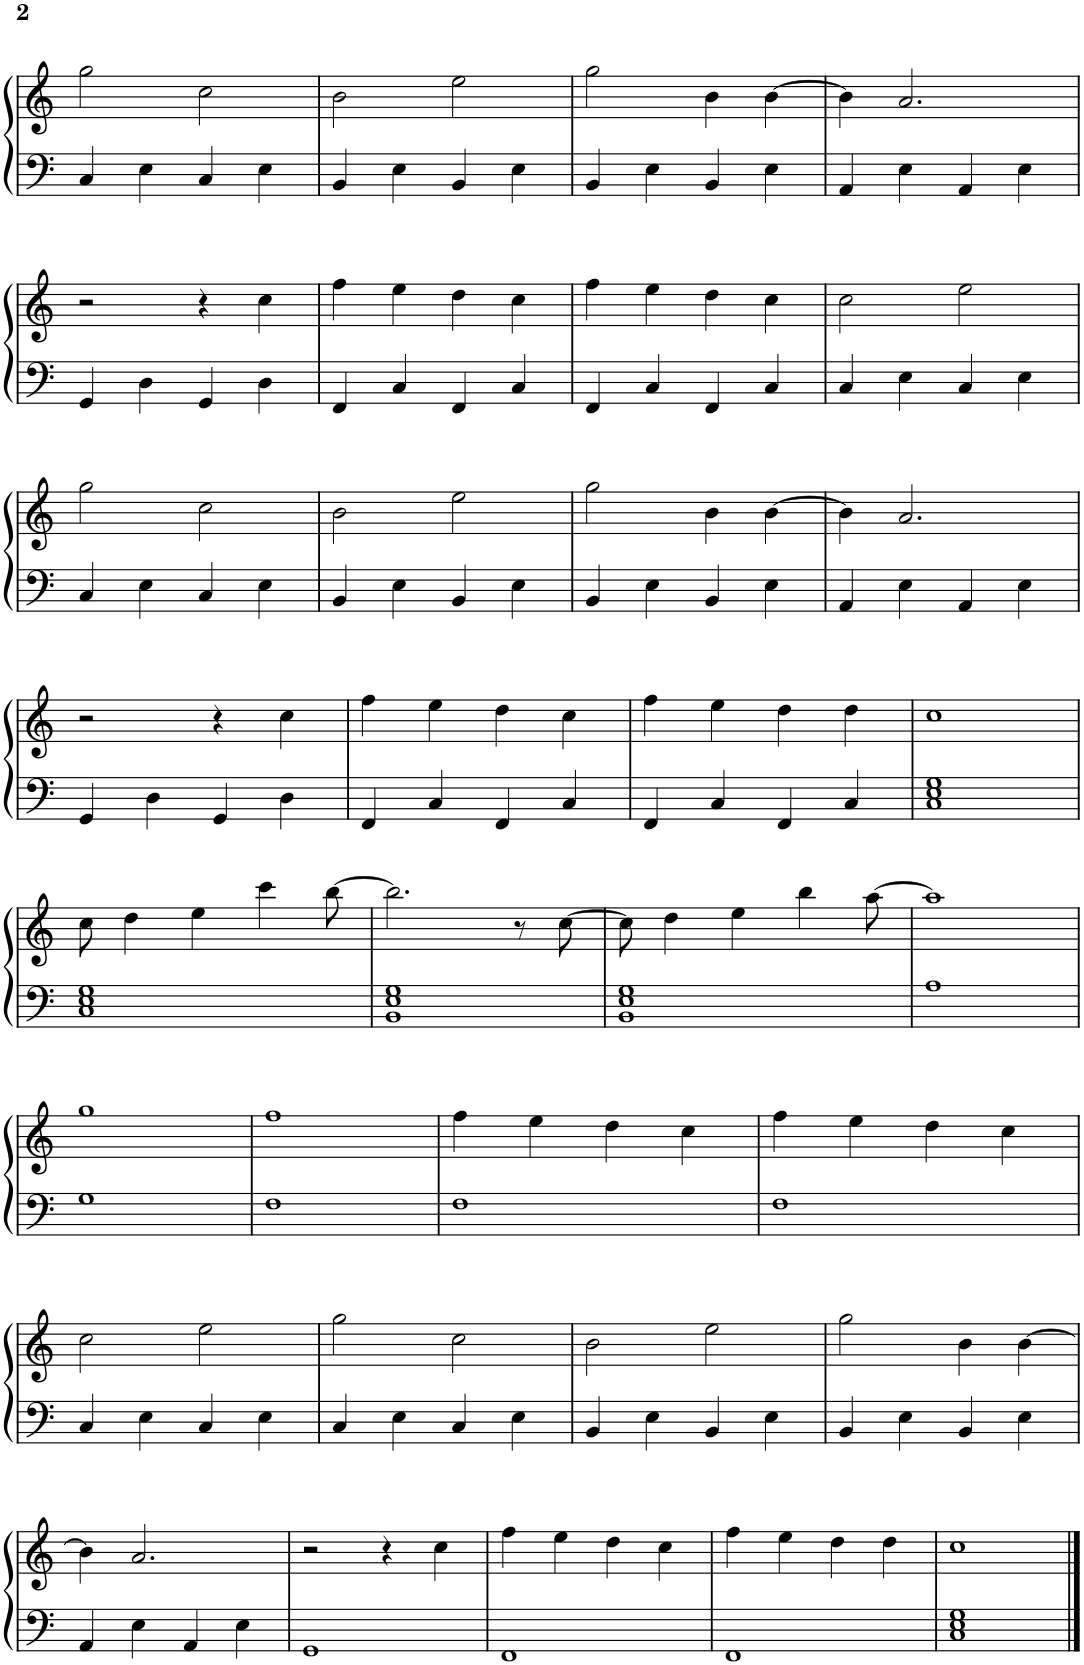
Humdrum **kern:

**kern	**kern
*part1	*part1
*staff2	*staff1
*I"Piano	*
*I'Pno.	*
!!LO:PB:g=z
*clefF4	*clefG2
*k[]	*k[]
*M4/4	*M4/4
=29	=29
4C/	2gg\
4E\	.
4C/	2cc\
4E\	.
=30	=30
4BB/	2b\
4E\	.
4BB/	2ee\
4E\	.
=31	=31
4BB/	2gg\
4E\	.
4BB/	4b\
4E\	[4b\
=32	=32
4AA/	4b\]
4E\	2.a/
4AA/	.
4E\	.
!!LO:LB:g=z
=33	=33
4GG/	2r
4D\	.
4GG/	4r
4D\	4cc\
=34	=34
4FF/	4ff\
4C/	4ee\
4FF/	4dd\
4C/	4cc\
=35	=35
4FF/	4ff\
4C/	4ee\
4FF/	4dd\
4C/	4cc\
=36	=36
4C/	2cc\
4E\	.
4C/	2ee\
4E\	.
!!LO:LB:g=z
=37	=37
4C/	2gg\
4E\	.
4C/	2cc\
4E\	.
=38	=38
4BB/	2b\
4E\	.
4BB/	2ee\
4E\	.
=39	=39
4BB/	2gg\
4E\	.
4BB/	4b\
4E\	[4b\
=40	=40
4AA/	4b\]
4E\	2.a/
4AA/	.
4E\	.
!!LO:LB:g=z
=41	=41
4GG/	2r
4D\	.
4GG/	4r
4D\	4cc\
=42	=42
4FF/	4ff\
4C/	4ee\
4FF/	4dd\
4C/	4cc\
=43	=43
4FF/	4ff\
4C/	4ee\
4FF/	4dd\
4C/	4dd\
=44	=44
1C 1E 1G	1cc
!!LO:LB:g=z
=45	=45
1C 1E 1G	8cc\
.	4dd\
.	4ee\
.	4ccc\
.	[8bb\
=46	=46
1BB 1E 1G	2.bb\]
.	8r
.	[8cc\
=47	=47
1BB 1E 1G	8cc\]
.	4dd\
.	4ee\
.	4bb\
.	[8aa\
=48	=48
1A	1aa]
!!LO:LB:g=z
=49	=49
1G	1gg
=50	=50
1F	1ff
=51	=51
1F	4ff\
.	4ee\
.	4dd\
.	4cc\
=52	=52
1F	4ff\
.	4ee\
.	4dd\
.	4cc\
!!LO:LB:g=z
=53	=53
4C/	2cc\
4E\	.
4C/	2ee\
4E\	.
=54	=54
4C/	2gg\
4E\	.
4C/	2cc\
4E\	.
=55	=55
4BB/	2b\
4E\	.
4BB/	2ee\
4E\	.
=56	=56
4BB/	2gg\
4E\	.
4BB/	4b\
4E\	[4b\
!!LO:LB:g=z
=57	=57
4AA/	4b\]
4E\	2.a/
4AA/	.
4E\	.
=58	=58
1GG	2r
.	4r
.	4cc\
=59	=59
1FF	4ff\
.	4ee\
.	4dd\
.	4cc\
=60	=60
1FF	4ff\
.	4ee\
.	4dd\
.	4dd\
=61	=61
1C 1E 1G	1cc
==	==
*-	*-
